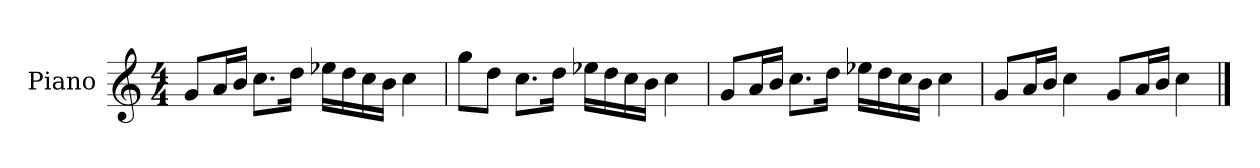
**kern
*part1
*staff1
*I"Piano
*I'P-no
*clefG2
*k[]
*M4/4
*MM90
=1
8g/L
16a/L
16b/JJ
8.cc\L
16dd\Jk
16ee-X\LL
16dd\
16cc\
16b\JJ
4cc\
=2
8gg\L
8dd\J
8.cc\L
16dd\Jk
16ee-X\LL
16dd\
16cc\
16b\JJ
4cc\
=3
8g/L
16a/L
16b/JJ
8.cc\L
16dd\Jk
16ee-X\LL
16dd\
16cc\
16b\JJ
4cc\
=4
8g/L
16a/L
16b/JJ
4cc\
8g/L
16a/L
16b/JJ
4cc\
==
*-
